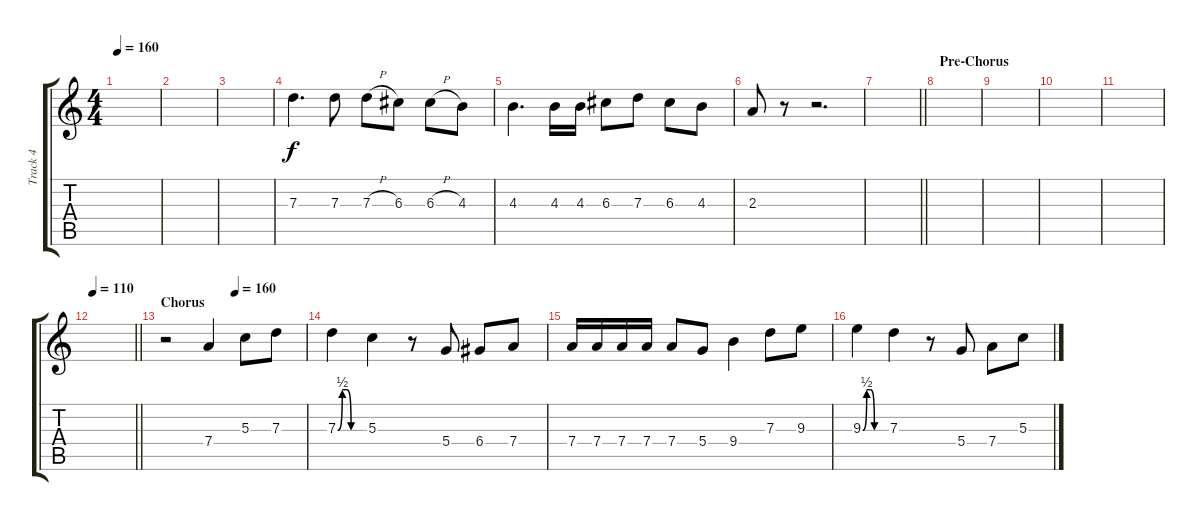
\track ("Track 4" "Track 4") {instrument overdrivenguitar}
\staff {score tabs}
\tuning (E4 B3 G3 D3 A2 E2) {hide}
\ts (4 4)
\tempo 160
\clef g2
\ks c
|
|
|
7.3.4{d} 7.3.8 7.3{h}.8 6.3.8 6.3{h}.8 4.3.8 |
4.3.4{d} 4.3.16 4.3.16 6.3.8 7.3.8 6.3.8 4.3.8 |
2.3.8 r.8 r.2{d} |
\barLineRight lightlight
|
\section ("" "Pre-Chorus")
|
|
|
|
\tempo 110
\barLineRight lightlight
|
\section ("" "Chorus")
\tempo (160 0.5)
r.2 7.4.4 5.3.8 7.3.8 |
7.3{be (custom 0 0 10 2 20 2 30 0 60 0)}.4 5.3.4 r.8 5.4.8 6.4.8 7.4.8 |
7.4.16 7.4.16 7.4.16 7.4.16 7.4.8 5.4.8 9.4.4 7.3.8 9.3.8 |
9.3{be (custom 0 0 10 2 20 2 30 0 60 0)}.4 7.3.4 r.8 5.4.8 7.4.8 5.3.8
